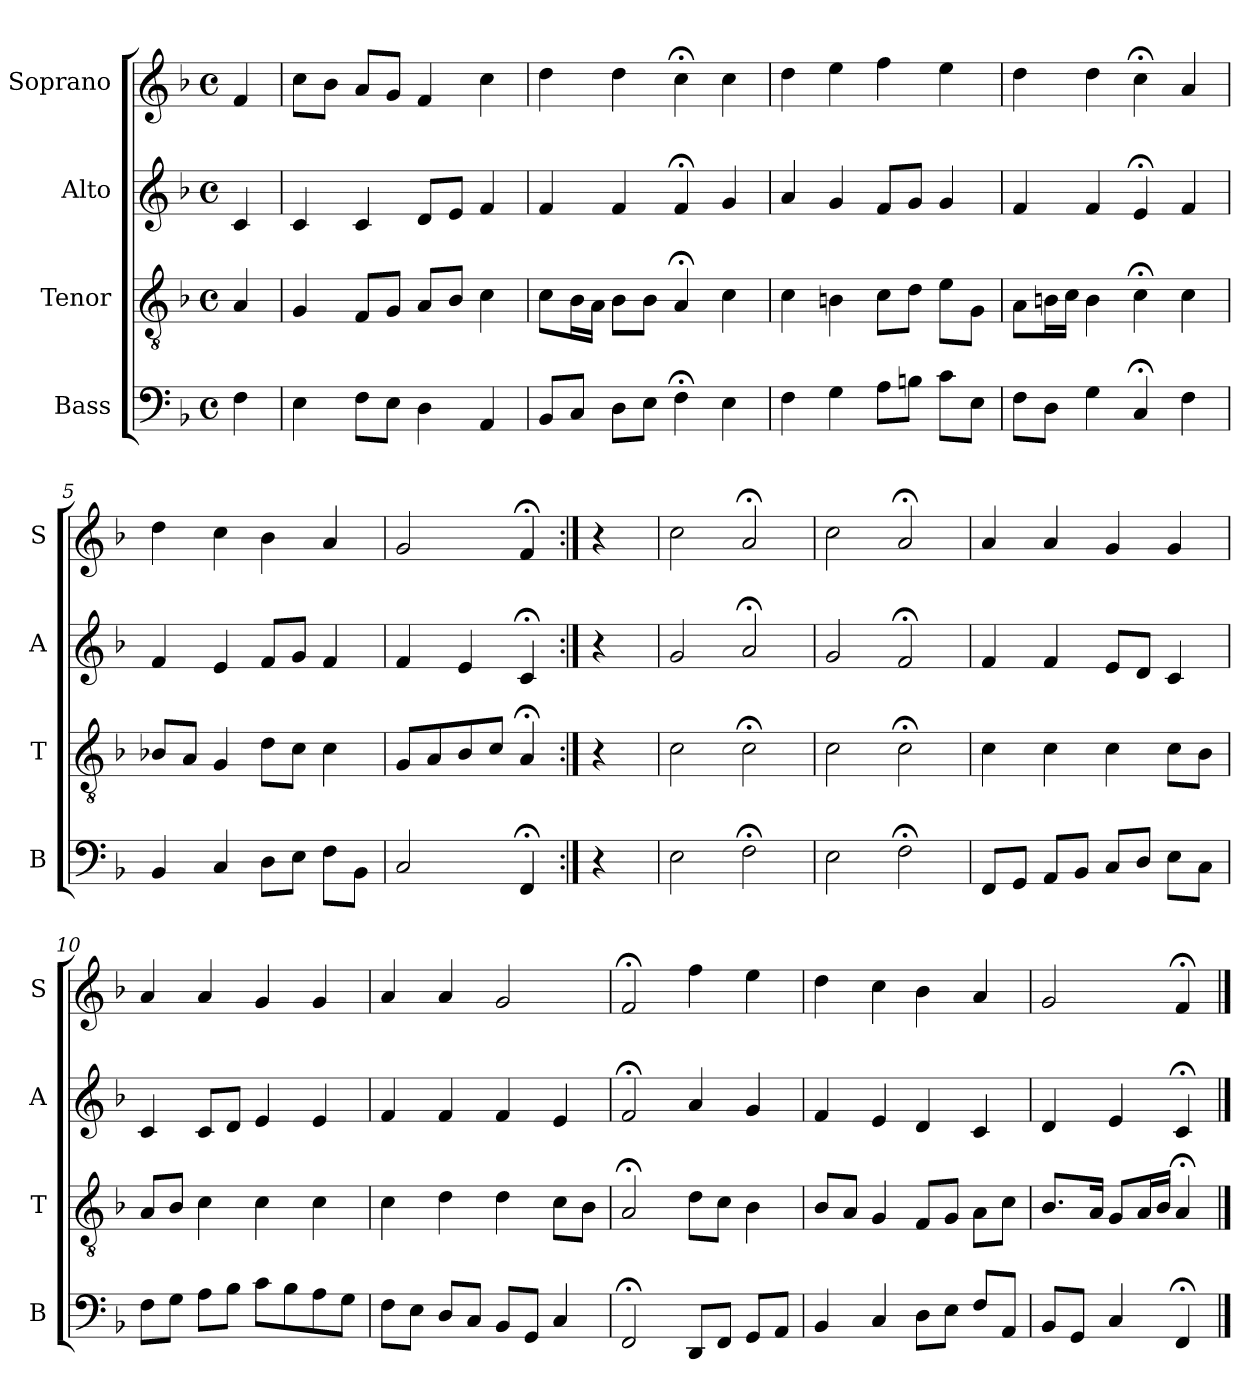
**kern	**kern	**kern	**kern
*part4	*part3	*part2	*part1
*staff4	*staff3	*staff2	*staff1
*I"Bass	*I"Tenor	*I"Alto	*I"Soprano
*I'B	*I'T	*I'A	*I'S
*clefF4	*clefGv2	*clefG2	*clefG2
*k[b-]	*k[b-]	*k[b-]	*k[b-]
*F:	*F:	*F:	*F:
*M4/4	*M4/4	*M4/4	*M4/4
*met(c)	*met(c)	*met(c)	*met(c)
*MM100	*MM100	*MM100	*MM100
=	=	=	=
4F	4A	4c	4f
=1	=1	=1	=1
4E	4G	4c	8ccL
.	.	.	8b-J
8FL	8FL	4c	8aL
8EJ	8GJ	.	8gJ
4D	8AL	8dL	4fi
.	8B-iJ	8eJ	.
4AA	4ci	4f	4cci
=2	=2	=2	=2
8BB-L	8cL	4f	4dd
8CJ	16B-L	.	.
.	16AJJ	.	.
8DL	8B-L	4f	4dd
8EJ	8B-J	.	.
4F;<	4A;<	4f;<	4cc;<
4E	4c	4g	4cc
=3	=3	=3	=3
4F	4c	4a	4dd
4G	4Bn	4g	4ee
8AL	8cL	8fL	4ff
8BnJ	8dJ	8gJ	.
8cL	8eL	4g	4ee
8EJ	8GJ	.	.
=4	=4	=4	=4
8FL	8AL	4f	4dd
8DJ	16BnL	.	.
.	16cJJ	.	.
4G	4B	4f	4dd
4C;<	4c;<	4e;<	4cc;<
4F	4c	4f	4a
=5	=5	=5	=5
4BB-	8B-XL	4f	4dd
.	8AJ	.	.
4Ci	4Gi	4e	4cc
8DiL	8diL	8fL	4b-
8EJ	8cJ	8gJ	.
8FL	4c	4f	4a
8BB-J	.	.	.
=6	=6	=6	=6
2C	8GL	4f	2g
.	8A	.	.
.	8B-	4e	.
.	8cJ	.	.
4FF;<	4A;<i	4c;<	4f;<i
=:|!	=:|!	=:|!	=:|!
4r	4r	4r	4r
=7	=7	=7	=7
2E	2ci	2g	2cci
2F;<	2c;<	2a;<	2a;<
=8	=8	=8	=8
2E	2c	2g	2cc
2F;<	2c;<	2f;<	2a;<
=9	=9	=9	=9
8FFL	4c	4f	4a
8GGJ	.	.	.
8AAL	4c	4f	4a
8BB-J	.	.	.
8CL	4c	8eL	4g
8DJ	.	8dJ	.
8EL	8cL	4c	4g
8CJ	8B-J	.	.
=10	=10	=10	=10
8FL	8AL	4c	4a
8GJ	8B-J	.	.
8AL	4c	8cL	4a
8B-J	.	8dJ	.
8cL	4c	4e	4g
8B-	.	.	.
8A	4c	4e	4g
8GJ	.	.	.
=11	=11	=11	=11
8FL	4c	4f	4a
8EJ	.	.	.
8DL	4d	4f	4a
8CJ	.	.	.
8BB-L	4d	4f	2g
8GGJ	.	.	.
4C	8cL	4e	.
.	8B-J	.	.
=12	=12	=12	=12
2FF;<	2A;<	2f;<	2f;<
8DDL	8dL	4a	4ff
8FFJ	8cJ	.	.
8GGL	4B-	4g	4ee
8AAJ	.	.	.
=13	=13	=13	=13
4BB-	8B-L	4f	4dd
.	8AJ	.	.
4C	4G	4e	4cc
8DL	8FL	4d	4b-
8EJ	8GJ	.	.
8FL	8AL	4c	4a
8AAJ	8cJ	.	.
=14	=14	=14	=14
8BB-L	8.B-L	4d	2g
8GGJ	.	.	.
.	16AJk	.	.
4C	8GL	4e	.
.	16AL	.	.
.	16B-JJ	.	.
4FF;<	4A;<	4c;<	4f;<
==	==	==	==
*-	*-	*-	*-
